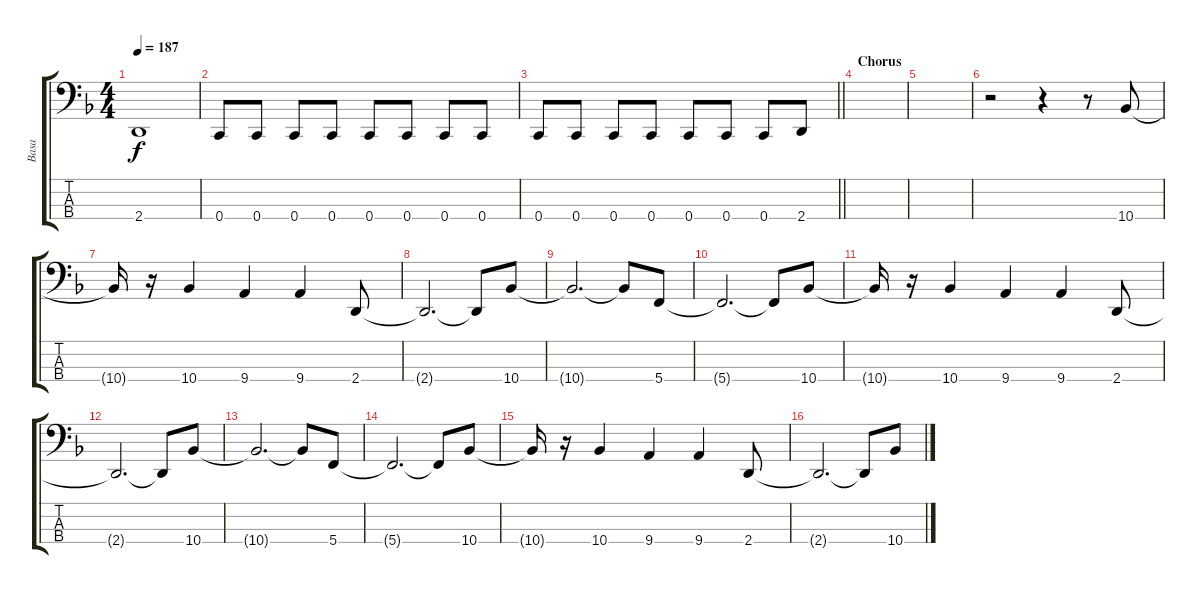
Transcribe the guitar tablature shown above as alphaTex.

\track ("Basa" "Basa") {instrument electricbassfinger}
\staff {score tabs}
\tuning (F2 C2 G1 C1) {hide}
\ts (4 4)
\tempo 187
\clef f4
\ks dminor
2.4{t}.1{dy f} |
0.4.8 0.4.8 0.4.8 0.4.8 0.4.8 0.4.8 0.4.8 0.4.8 |
\barLineRight lightlight
0.4.8 0.4.8 0.4.8 0.4.8 0.4.8 0.4.8 0.4.8 2.4.8 |
\section ("" "Chorus")
|
|
r.2 r.4 r.8 10.4.8 |
10.4{t}.16 r.16 10.4.4 9.4.4 9.4.4 2.4.8 |
2.4{t}.2{d} 2.4{t}.8 10.4.8 |
10.4{t}.2{d} 10.4{t}.8 5.4.8 |
5.4{t}.2{d} 5.4{t}.8 10.4.8 |
10.4{t}.16 r.16 10.4.4 9.4.4 9.4.4 2.4.8 |
2.4{t}.2{d} 2.4{t}.8 10.4.8 |
10.4{t}.2{d} 10.4{t}.8 5.4.8 |
5.4{t}.2{d} 5.4{t}.8 10.4.8 |
10.4{t}.16 r.16 10.4.4 9.4.4 9.4.4 2.4.8 |
2.4{t}.2{d} 2.4{t}.8 10.4.8
